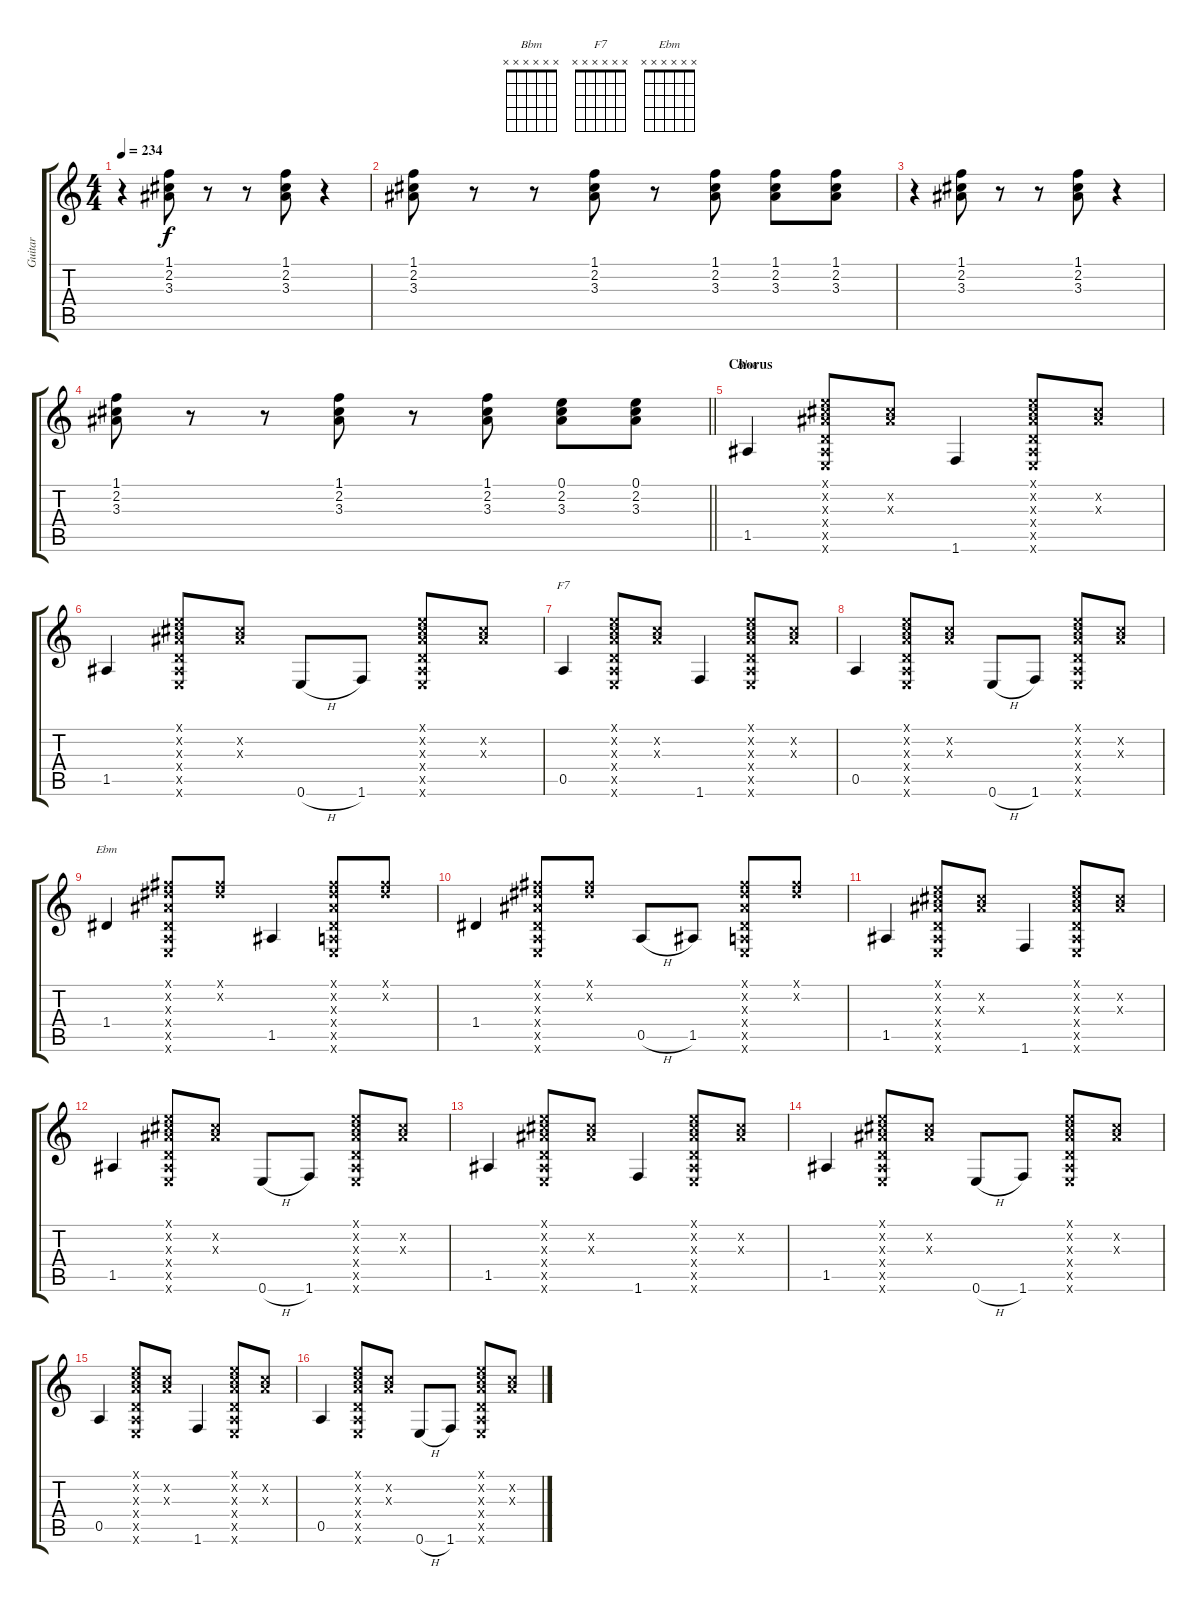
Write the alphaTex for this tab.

\track ("Guitar" "Guitar") {instrument acousticguitarnylon}
\staff {score tabs}
\tuning (E4 B3 G3 D3 A2 E2) {hide}
\chord ("Bbm" x x x x x x)
\chord ("F7" x x x x x x)
\chord ("Ebm" x x x x x x)
\ts (4 4)
\tempo 234
\clef g2
\ks c
r.4{dy f} (1.1 2.2 3.3).8 r.8 r.8 (1.1 2.2 3.3).8 r.4 |
(1.1 2.2 3.3).8 r.8 r.8 (1.1 2.2 3.3).8 r.8 (1.1 2.2 3.3).8 (1.1 2.2 3.3).8 (1.1 2.2 3.3).8 |
r.4 (1.1 2.2 3.3).8 r.8 r.8 (1.1 2.2 3.3).8 r.4 |
\barLineRight lightlight
(1.1 2.2 3.3).8 r.8 r.8 (1.1 2.2 3.3).8 r.8 (1.1 2.2 3.3).8 (0.1 2.2 3.3).8 (0.1 2.2 3.3).8 |
\section ("" "Chorus")
1.5.4{ch "Bbm"} (0.1{x} 2.2{x} 3.3{x} 0.4{x} 1.5{x} 0.6{x}).8 (2.2{x} 3.3{x}).8 1.6.4 (0.1{x} 2.2{x} 3.3{x} 0.4{x} 1.5{x} 0.6{x}).8 (2.2{x} 3.3{x}).8 |
1.5.4 (0.1{x} 2.2{x} 3.3{x} 0.4{x} 1.5{x} 0.6{x}).8 (2.2{x} 3.3{x}).8 0.6{h}.8 1.6.8 (0.1{x} 2.2{x} 3.3{x} 0.4{x} 1.5{x} 0.6{x}).8 (2.2{x} 3.3{x}).8 |
0.5.4{ch "F7"} (0.1{x} 1.2{x} 2.3{x} 0.4{x} 0.5{x} 0.6{x}).8 (1.2{x} 2.3{x}).8 1.6.4 (0.1{x} 1.2{x} 2.3{x} 0.4{x} 0.5{x} 0.6{x}).8 (1.2{x} 2.3{x}).8 |
0.5.4 (0.1{x} 1.2{x} 2.3{x} 0.4{x} 0.5{x} 0.6{x}).8 (1.2{x} 2.3{x}).8 0.6{h}.8 1.6.8 (0.1{x} 1.2{x} 2.3{x} 0.4{x} 0.5{x} 0.6{x}).8 (1.2{x} 2.3{x}).8 |
1.4.4{ch "Ebm"} (2.1{x} 4.2{x} 3.3{x} 1.4{x} 0.5{x} 0.6{x}).8 (2.1{x} 4.2{x}).8 1.5.4 (2.1{x} 4.2{x} 3.3{x} 1.4{x} 0.5{x} 0.6{x}).8 (2.1{x} 4.2{x}).8 |
1.4.4 (2.1{x} 4.2{x} 3.3{x} 1.4{x} 0.5{x} 0.6{x}).8 (2.1{x} 4.2{x}).8 0.5{h}.8 1.5.8 (2.1{x} 4.2{x} 3.3{x} 1.4{x} 0.5{x} 0.6{x}).8 (2.1{x} 4.2{x}).8 |
1.5.4 (0.1{x} 2.2{x} 3.3{x} 0.4{x} 1.5{x} 0.6{x}).8 (2.2{x} 3.3{x}).8 1.6.4 (0.1{x} 2.2{x} 3.3{x} 0.4{x} 1.5{x} 0.6{x}).8 (2.2{x} 3.3{x}).8 |
1.5.4 (0.1{x} 2.2{x} 3.3{x} 0.4{x} 1.5{x} 0.6{x}).8 (2.2{x} 3.3{x}).8 0.6{h}.8 1.6.8 (0.1{x} 2.2{x} 3.3{x} 0.4{x} 1.5{x} 0.6{x}).8 (2.2{x} 3.3{x}).8 |
1.5.4 (0.1{x} 2.2{x} 3.3{x} 0.4{x} 1.5{x} 0.6{x}).8 (2.2{x} 3.3{x}).8 1.6.4 (0.1{x} 2.2{x} 3.3{x} 0.4{x} 1.5{x} 0.6{x}).8 (2.2{x} 3.3{x}).8 |
1.5.4 (0.1{x} 2.2{x} 3.3{x} 0.4{x} 1.5{x} 0.6{x}).8 (2.2{x} 3.3{x}).8 0.6{h}.8 1.6.8 (0.1{x} 2.2{x} 3.3{x} 0.4{x} 1.5{x} 0.6{x}).8 (2.2{x} 3.3{x}).8 |
0.5.4 (0.1{x} 1.2{x} 2.3{x} 0.4{x} 0.5{x} 0.6{x}).8 (1.2{x} 2.3{x}).8 1.6.4 (0.1{x} 1.2{x} 2.3{x} 0.4{x} 0.5{x} 0.6{x}).8 (1.2{x} 2.3{x}).8 |
0.5.4 (0.1{x} 1.2{x} 2.3{x} 0.4{x} 0.5{x} 0.6{x}).8 (1.2{x} 2.3{x}).8 0.6{h}.8 1.6.8 (0.1{x} 1.2{x} 2.3{x} 0.4{x} 0.5{x} 0.6{x}).8 (1.2{x} 2.3{x}).8
